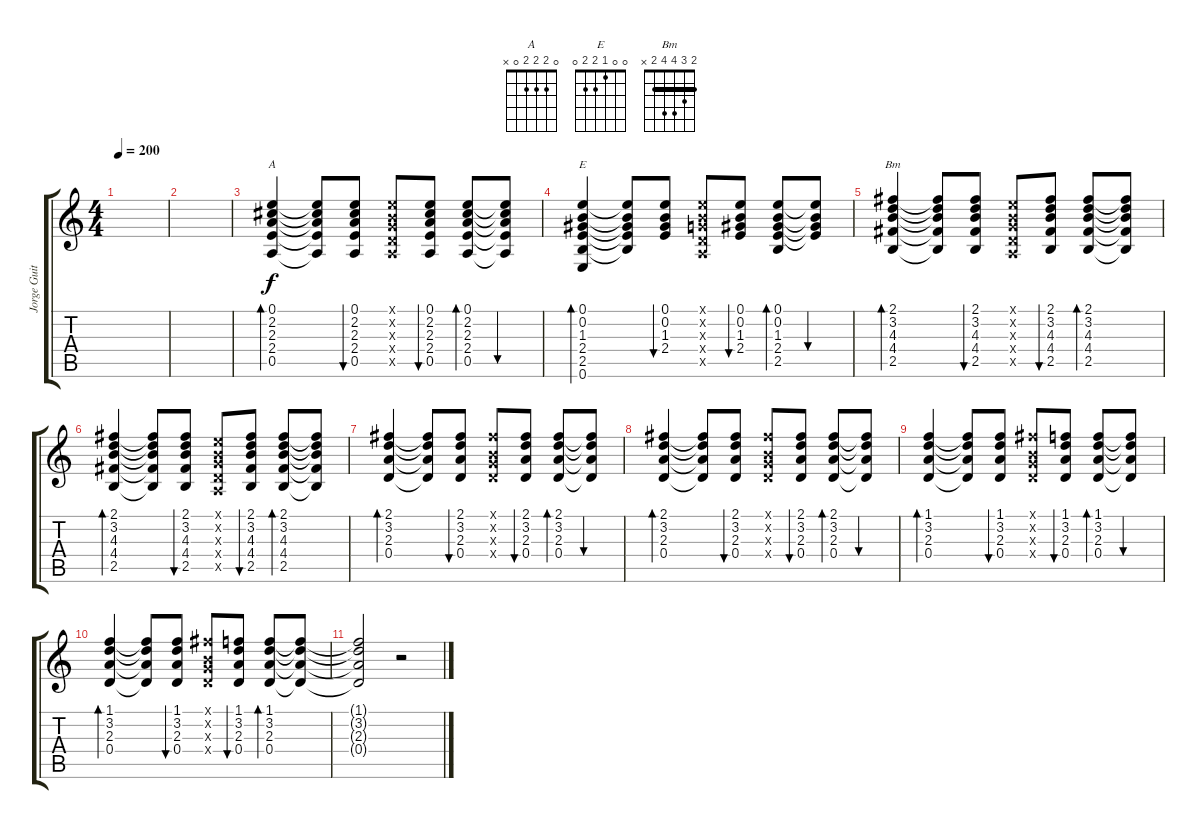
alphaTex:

\track ("Jorge Guitarra 2" "Jorge Guit") {instrument acousticguitarnylon}
\staff {score tabs}
\tuning (E4 B3 G3 D3 A2 E2) {hide}
\chord ("A" 0 2 2 2 0 x)
\chord ("E" 0 0 1 2 2 0)
\chord ("Bm" 2 3 4 4 2 x) {barre 2}
\ts (4 4)
\tempo 200
\clef g2
\ks c
|
|
(0.1 2.2 2.3 2.4 0.5).4{bd 60 ch "A"} (0.1{t} 2.2{t} 2.3{t} 2.4{t} 0.5{t}).8 (0.1 2.2 2.3 2.4 0.5).8{bu 30} (0.1{x} 0.2{x} 0.3{x} 0.4{x} 0.5{x}).8 (0.1 2.2 2.3 2.4 0.5).8{bu 30} (0.1 2.2 2.3 2.4 0.5).8{bd 30} (0.1{t} 2.2{t} 2.3{t} 2.4{t} 0.5{t}).8{bu 30} |
(0.1 0.2 1.3 2.4 2.5 0.6).4{bd 60 ch "E"} (0.1{t} 0.2{t} 1.3{t} 2.4{t} 2.5{t}).8 (0.1 0.2 1.3 2.4).8{bu 30} (0.1{x} 0.2{x} 0.3{x} 0.4{x} 0.5{x}).8 (0.1 0.2 1.3 2.4).8{bu 30} (0.1 0.2 1.3 2.4 2.5).8{bd 30} (0.1{t} 0.2{t} 1.3{t} 2.4{t}).8{bu 30} |
(2.1 3.2 4.3 4.4 2.5).4{bd 60 ch "Bm"} (2.1{t} 3.2{t} 4.3{t} 4.4{t} 2.5{t}).8 (2.1 3.2 4.3 4.4 2.5).8{bu 30} (0.1{x} 0.2{x} 0.3{x} 0.4{x} 0.5{x}).8 (2.1 3.2 4.3 4.4 2.5).8{bu 30} (2.1 3.2 4.3 4.4 2.5).8{bd 30} (2.1{t} 3.2{t} 4.3{t} 4.4{t} 2.5{t}).8 |
(2.1 3.2 4.3 4.4 2.5).4{bd 60} (2.1{t} 3.2{t} 4.3{t} 4.4{t} 2.5{t}).8 (2.1 3.2 4.3 4.4 2.5).8{bu 30} (0.1{x} 0.2{x} 0.3{x} 0.4{x} 0.5{x}).8 (2.1 3.2 4.3 4.4 2.5).8{bu 30} (2.1 3.2 4.3 4.4 2.5).8{bd 30} (2.1{t} 3.2{t} 4.3{t} 4.4{t} 2.5{t}).8 |
(2.1 3.2 2.3 0.4).4{bd 60} (2.1{t} 3.2{t} 2.3{t} 0.4{t}).8 (2.1 3.2 2.3 0.4).8{bu 60} (2.1{x} 0.2{x} 0.3{x} 0.4{x}).8 (2.1 3.2 2.3 0.4).8{bu 60} (2.1 3.2 2.3 0.4).8{bd 60} (2.1{t} 3.2{t} 2.3{t} 0.4{t}).8{bu 60} |
(2.1 3.2 2.3 0.4).4{bd 60} (2.1{t} 3.2{t} 2.3{t} 0.4{t}).8 (2.1 3.2 2.3 0.4).8{bu 60} (2.1{x} 0.2{x} 0.3{x} 0.4{x}).8 (2.1 3.2 2.3 0.4).8{bu 60} (2.1 3.2 2.3 0.4).8{bd 60} (2.1{t} 3.2{t} 2.3{t} 0.4{t}).8{bu 60} |
(1.1 3.2 2.3 0.4).4{bd 60} (1.1{t} 3.2{t} 2.3{t} 0.4{t}).8 (1.1 3.2 2.3 0.4).8{bu 60} (2.1{x} 0.2{x} 0.3{x} 0.4{x}).8 (1.1 3.2 2.3 0.4).8{bu 60} (1.1 3.2 2.3 0.4).8{bd 60} (1.1{t} 3.2{t} 2.3{t} 0.4{t}).8{bu 60} |
(1.1 3.2 2.3 0.4).4{bd 60} (1.1{t} 3.2{t} 2.3{t} 0.4{t}).8 (1.1 3.2 2.3 0.4).8{bu 60} (2.1{x} 0.2{x} 0.3{x} 0.4{x}).8 (1.1 3.2 2.3 0.4).8{bu 60} (1.1 3.2 2.3 0.4).8{bd 60} (1.1{t} 3.2{t} 2.3{t} 0.4{t}).8 |
(1.1{t} 3.2{t} 2.3{t} 0.4{t}).2 r.2
